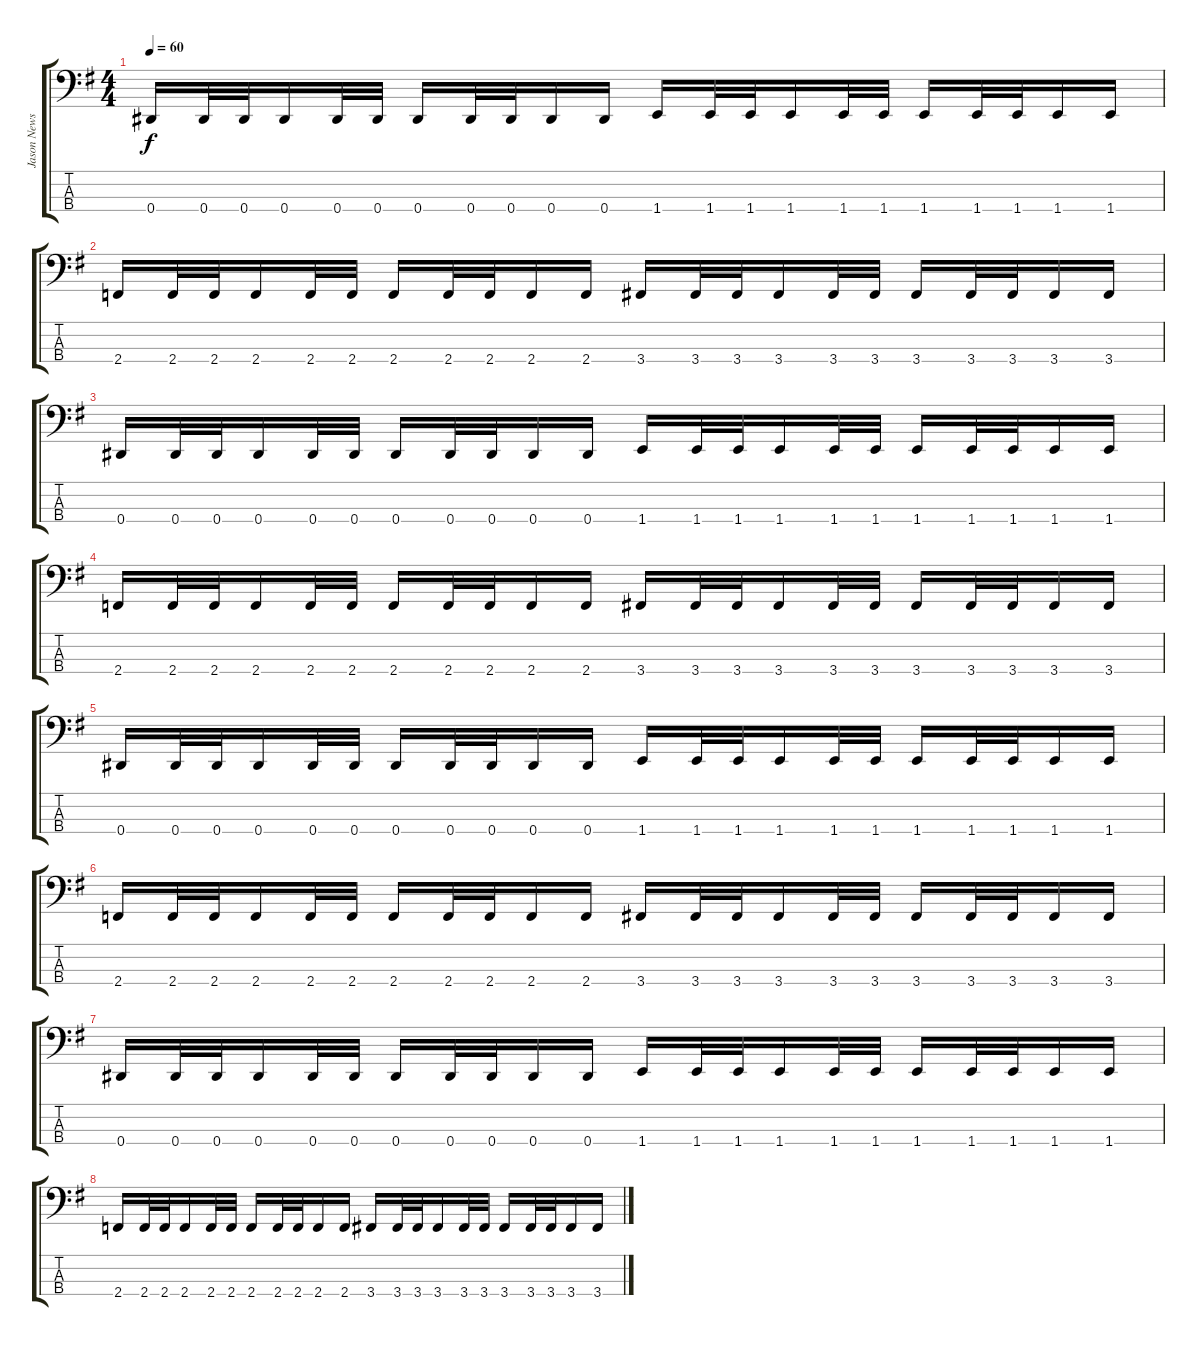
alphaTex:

\track ("Jason Newsted [Bass]" "Jason News") {instrument electricbassfinger}
\staff {score tabs}
\tuning (Gb2 Db2 Ab1 Eb1) {hide}
\ts (4 4)
\tempo 60
\clef f4
\ks g
0.4.16{dy f} 0.4.32 0.4.32 0.4.16 0.4.32 0.4.32 0.4.16 0.4.32 0.4.32 0.4.16 0.4.16 1.4.16 1.4.32 1.4.32 1.4.16 1.4.32 1.4.32 1.4.16 1.4.32 1.4.32 1.4.16 1.4.16 |
2.4.16 2.4.32 2.4.32 2.4.16 2.4.32 2.4.32 2.4.16 2.4.32 2.4.32 2.4.16 2.4.16 3.4.16 3.4.32 3.4.32 3.4.16 3.4.32 3.4.32 3.4.16 3.4.32 3.4.32 3.4.16 3.4.16 |
0.4.16 0.4.32 0.4.32 0.4.16 0.4.32 0.4.32 0.4.16 0.4.32 0.4.32 0.4.16 0.4.16 1.4.16 1.4.32 1.4.32 1.4.16 1.4.32 1.4.32 1.4.16 1.4.32 1.4.32 1.4.16 1.4.16 |
2.4.16 2.4.32 2.4.32 2.4.16 2.4.32 2.4.32 2.4.16 2.4.32 2.4.32 2.4.16 2.4.16 3.4.16 3.4.32 3.4.32 3.4.16 3.4.32 3.4.32 3.4.16 3.4.32 3.4.32 3.4.16 3.4.16 |
0.4.16 0.4.32 0.4.32 0.4.16 0.4.32 0.4.32 0.4.16 0.4.32 0.4.32 0.4.16 0.4.16 1.4.16 1.4.32 1.4.32 1.4.16 1.4.32 1.4.32 1.4.16 1.4.32 1.4.32 1.4.16 1.4.16 |
2.4.16 2.4.32 2.4.32 2.4.16 2.4.32 2.4.32 2.4.16 2.4.32 2.4.32 2.4.16 2.4.16 3.4.16 3.4.32 3.4.32 3.4.16 3.4.32 3.4.32 3.4.16 3.4.32 3.4.32 3.4.16 3.4.16 |
0.4.16 0.4.32 0.4.32 0.4.16 0.4.32 0.4.32 0.4.16 0.4.32 0.4.32 0.4.16 0.4.16 1.4.16 1.4.32 1.4.32 1.4.16 1.4.32 1.4.32 1.4.16 1.4.32 1.4.32 1.4.16 1.4.16 |
2.4.16 2.4.32 2.4.32 2.4.16 2.4.32 2.4.32 2.4.16 2.4.32 2.4.32 2.4.16 2.4.16 3.4.16 3.4.32 3.4.32 3.4.16 3.4.32 3.4.32 3.4.16 3.4.32 3.4.32 3.4.16 3.4.16
